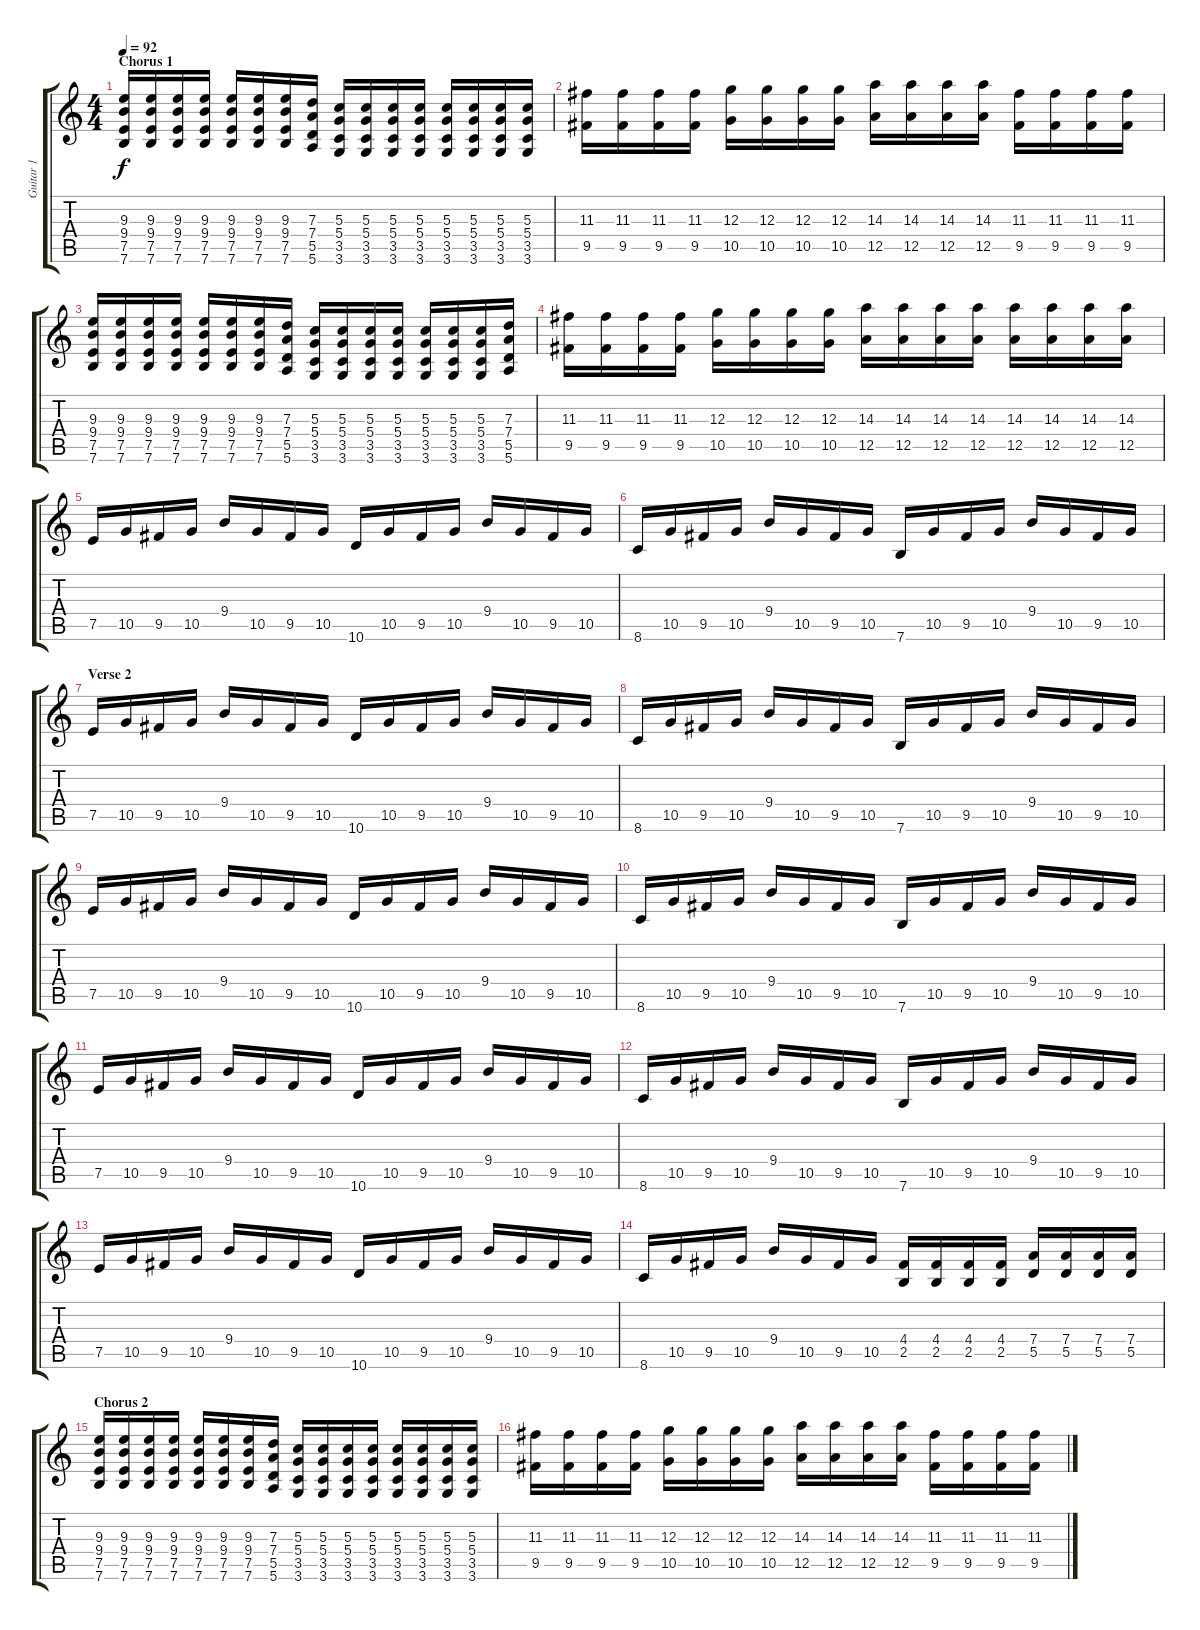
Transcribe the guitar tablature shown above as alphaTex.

\track ("Guitar 1" "Guitar 1") {instrument overdrivenguitar}
\staff {score tabs}
\tuning (E4 B3 G3 D3 A2 E2) {hide}
\ts (4 4)
\section ("" "Chorus 1")
\tempo 92
\clef g2
\ks c
(9.3 9.4 7.5 7.6).16{dy f} (9.3 9.4 7.5 7.6).16 (9.3 9.4 7.5 7.6).16 (9.3 9.4 7.5 7.6).16 (9.3 9.4 7.5 7.6).16 (9.3 9.4 7.5 7.6).16 (9.3 9.4 7.5 7.6).16 (7.3 7.4 5.5 5.6).16 (5.3 5.4 3.5 3.6).16 (5.3 5.4 3.5 3.6).16 (5.3 5.4 3.5 3.6).16 (5.3 5.4 3.5 3.6).16 (5.3 5.4 3.5 3.6).16 (5.3 5.4 3.5 3.6).16 (5.3 5.4 3.5 3.6).16 (5.3 5.4 3.5 3.6).16 |
(11.3 9.5).16 (11.3 9.5).16 (11.3 9.5).16 (11.3 9.5).16 (12.3 10.5).16 (12.3 10.5).16 (12.3 10.5).16 (12.3 10.5).16 (14.3 12.5).16 (14.3 12.5).16 (14.3 12.5).16 (14.3 12.5).16 (11.3 9.5).16 (11.3 9.5).16 (11.3 9.5).16 (11.3 9.5).16 |
(9.3 9.4 7.5 7.6).16 (9.3 9.4 7.5 7.6).16 (9.3 9.4 7.5 7.6).16 (9.3 9.4 7.5 7.6).16 (9.3 9.4 7.5 7.6).16 (9.3 9.4 7.5 7.6).16 (9.3 9.4 7.5 7.6).16 (7.3 7.4 5.5 5.6).16 (5.3 5.4 3.5 3.6).16 (5.3 5.4 3.5 3.6).16 (5.3 5.4 3.5 3.6).16 (5.3 5.4 3.5 3.6).16 (5.3 5.4 3.5 3.6).16 (5.3 5.4 3.5 3.6).16 (5.3 5.4 3.5 3.6).16 (7.3 7.4 5.5 5.6).16 |
(11.3 9.5).16 (11.3 9.5).16 (11.3 9.5).16 (11.3 9.5).16 (12.3 10.5).16 (12.3 10.5).16 (12.3 10.5).16 (12.3 10.5).16 (14.3 12.5).16 (14.3 12.5).16 (14.3 12.5).16 (14.3 12.5).16 (14.3 12.5).16 (14.3 12.5).16 (14.3 12.5).16 (14.3 12.5).16 |
7.5.16{instrument distortionguitar} 10.5.16 9.5.16 10.5.16 9.4.16 10.5.16 9.5.16 10.5.16 10.6.16 10.5.16 9.5.16 10.5.16 9.4.16 10.5.16 9.5.16 10.5.16 |
8.6.16 10.5.16 9.5.16 10.5.16 9.4.16 10.5.16 9.5.16 10.5.16 7.6.16 10.5.16 9.5.16 10.5.16 9.4.16 10.5.16 9.5.16 10.5.16 |
\section ("" "Verse 2")
7.5.16{volume 11 instrument electricguitarmuted} 10.5.16 9.5.16 10.5.16 9.4.16 10.5.16 9.5.16 10.5.16 10.6.16 10.5.16 9.5.16 10.5.16 9.4.16 10.5.16 9.5.16 10.5.16 |
8.6.16 10.5.16 9.5.16 10.5.16 9.4.16 10.5.16 9.5.16 10.5.16 7.6.16 10.5.16 9.5.16 10.5.16 9.4.16 10.5.16 9.5.16 10.5.16 |
7.5.16 10.5.16 9.5.16 10.5.16 9.4.16 10.5.16 9.5.16 10.5.16 10.6.16 10.5.16 9.5.16 10.5.16 9.4.16 10.5.16 9.5.16 10.5.16 |
8.6.16 10.5.16 9.5.16 10.5.16 9.4.16 10.5.16 9.5.16 10.5.16 7.6.16 10.5.16 9.5.16 10.5.16 9.4.16 10.5.16 9.5.16 10.5.16 |
7.5.16 10.5.16 9.5.16 10.5.16 9.4.16 10.5.16 9.5.16 10.5.16 10.6.16 10.5.16 9.5.16 10.5.16 9.4.16 10.5.16 9.5.16 10.5.16 |
8.6.16 10.5.16 9.5.16 10.5.16 9.4.16 10.5.16 9.5.16 10.5.16 7.6.16 10.5.16 9.5.16 10.5.16 9.4.16 10.5.16 9.5.16 10.5.16 |
7.5.16 10.5.16 9.5.16 10.5.16 9.4.16 10.5.16 9.5.16 10.5.16 10.6.16 10.5.16 9.5.16 10.5.16 9.4.16 10.5.16 9.5.16 10.5.16 |
8.6.16 10.5.16 9.5.16 10.5.16 9.4.16 10.5.16{volume 13 instrument overdrivenguitar} 9.5.16 10.5.16 (4.4 2.5).16 (4.4 2.5).16 (4.4 2.5).16 (4.4 2.5).16 (7.4 5.5).16 (7.4 5.5).16 (7.4 5.5).16 (7.4 5.5).16 |
\section ("" "Chorus 2")
(9.3 9.4 7.5 7.6).16{instrument overdrivenguitar} (9.3 9.4 7.5 7.6).16 (9.3 9.4 7.5 7.6).16 (9.3 9.4 7.5 7.6).16 (9.3 9.4 7.5 7.6).16 (9.3 9.4 7.5 7.6).16 (9.3 9.4 7.5 7.6).16 (7.3 7.4 5.5 5.6).16 (5.3 5.4 3.5 3.6).16 (5.3 5.4 3.5 3.6).16 (5.3 5.4 3.5 3.6).16 (5.3 5.4 3.5 3.6).16 (5.3 5.4 3.5 3.6).16 (5.3 5.4 3.5 3.6).16 (5.3 5.4 3.5 3.6).16 (5.3 5.4 3.5 3.6).16 |
(11.3 9.5).16 (11.3 9.5).16 (11.3 9.5).16 (11.3 9.5).16 (12.3 10.5).16 (12.3 10.5).16 (12.3 10.5).16 (12.3 10.5).16 (14.3 12.5).16 (14.3 12.5).16 (14.3 12.5).16 (14.3 12.5).16 (11.3 9.5).16 (11.3 9.5).16 (11.3 9.5).16 (11.3 9.5).16
